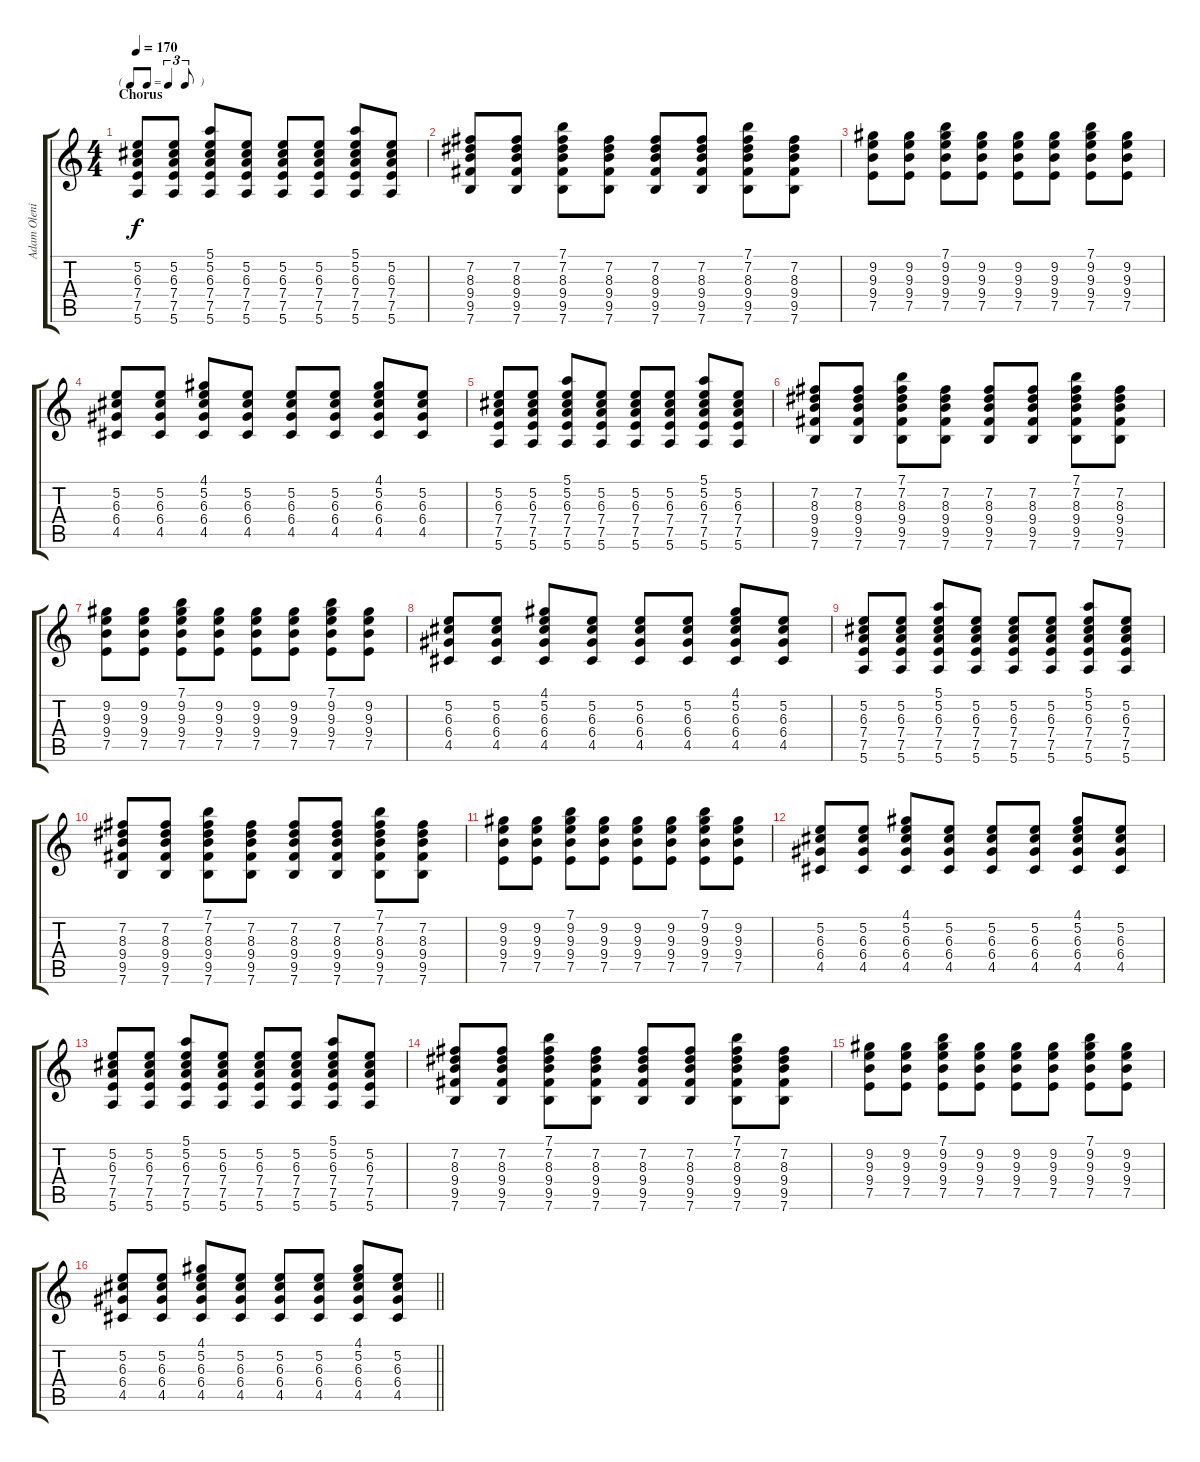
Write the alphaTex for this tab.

\track ("Adam Olenius - Rhythm Guitar" "Adam Oleni") {instrument electricguitarclean}
\staff {score tabs}
\tuning (E4 B3 G3 D3 A2 E2) {hide}
\ts (4 4)
\tf triplet8th
\section ("" "Chorus")
\tempo 170
\clef g2
\ks c
(5.2 6.3 7.4 7.5 5.6).8{dy f} (5.2 6.3 7.4 7.5 5.6).8 (5.1 5.2 6.3 7.4 7.5 5.6).8 (5.2 6.3 7.4 7.5 5.6).8 (5.2 6.3 7.4 7.5 5.6).8 (5.2 6.3 7.4 7.5 5.6).8 (5.1 5.2 6.3 7.4 7.5 5.6).8 (5.2 6.3 7.4 7.5 5.6).8 |
(7.2 8.3 9.4 9.5 7.6).8 (7.2 8.3 9.4 9.5 7.6).8 (7.1 7.2 8.3 9.4 9.5 7.6).8 (7.2 8.3 9.4 9.5 7.6).8 (7.2 8.3 9.4 9.5 7.6).8 (7.2 8.3 9.4 9.5 7.6).8 (7.1 7.2 8.3 9.4 9.5 7.6).8 (7.2 8.3 9.4 9.5 7.6).8 |
(9.2 9.3 9.4 7.5).8 (9.2 9.3 9.4 7.5).8 (7.1 9.2 9.3 9.4 7.5).8 (9.2 9.3 9.4 7.5).8 (9.2 9.3 9.4 7.5).8 (9.2 9.3 9.4 7.5).8 (7.1 9.2 9.3 9.4 7.5).8 (9.2 9.3 9.4 7.5).8 |
(5.2 6.3 6.4 4.5).8 (5.2 6.3 6.4 4.5).8 (4.1 5.2 6.3 6.4 4.5).8 (5.2 6.3 6.4 4.5).8 (5.2 6.3 6.4 4.5).8 (5.2 6.3 6.4 4.5).8 (4.1 5.2 6.3 6.4 4.5).8 (5.2 6.3 6.4 4.5).8 |
(5.2 6.3 7.4 7.5 5.6).8 (5.2 6.3 7.4 7.5 5.6).8 (5.1 5.2 6.3 7.4 7.5 5.6).8 (5.2 6.3 7.4 7.5 5.6).8 (5.2 6.3 7.4 7.5 5.6).8 (5.2 6.3 7.4 7.5 5.6).8 (5.1 5.2 6.3 7.4 7.5 5.6).8 (5.2 6.3 7.4 7.5 5.6).8 |
(7.2 8.3 9.4 9.5 7.6).8 (7.2 8.3 9.4 9.5 7.6).8 (7.1 7.2 8.3 9.4 9.5 7.6).8 (7.2 8.3 9.4 9.5 7.6).8 (7.2 8.3 9.4 9.5 7.6).8 (7.2 8.3 9.4 9.5 7.6).8 (7.1 7.2 8.3 9.4 9.5 7.6).8 (7.2 8.3 9.4 9.5 7.6).8 |
(9.2 9.3 9.4 7.5).8 (9.2 9.3 9.4 7.5).8 (7.1 9.2 9.3 9.4 7.5).8 (9.2 9.3 9.4 7.5).8 (9.2 9.3 9.4 7.5).8 (9.2 9.3 9.4 7.5).8 (7.1 9.2 9.3 9.4 7.5).8 (9.2 9.3 9.4 7.5).8 |
(5.2 6.3 6.4 4.5).8 (5.2 6.3 6.4 4.5).8 (4.1 5.2 6.3 6.4 4.5).8 (5.2 6.3 6.4 4.5).8 (5.2 6.3 6.4 4.5).8 (5.2 6.3 6.4 4.5).8 (4.1 5.2 6.3 6.4 4.5).8 (5.2 6.3 6.4 4.5).8 |
(5.2 6.3 7.4 7.5 5.6).8 (5.2 6.3 7.4 7.5 5.6).8 (5.1 5.2 6.3 7.4 7.5 5.6).8 (5.2 6.3 7.4 7.5 5.6).8 (5.2 6.3 7.4 7.5 5.6).8 (5.2 6.3 7.4 7.5 5.6).8 (5.1 5.2 6.3 7.4 7.5 5.6).8 (5.2 6.3 7.4 7.5 5.6).8 |
(7.2 8.3 9.4 9.5 7.6).8 (7.2 8.3 9.4 9.5 7.6).8 (7.1 7.2 8.3 9.4 9.5 7.6).8 (7.2 8.3 9.4 9.5 7.6).8 (7.2 8.3 9.4 9.5 7.6).8 (7.2 8.3 9.4 9.5 7.6).8 (7.1 7.2 8.3 9.4 9.5 7.6).8 (7.2 8.3 9.4 9.5 7.6).8 |
(9.2 9.3 9.4 7.5).8 (9.2 9.3 9.4 7.5).8 (7.1 9.2 9.3 9.4 7.5).8 (9.2 9.3 9.4 7.5).8 (9.2 9.3 9.4 7.5).8 (9.2 9.3 9.4 7.5).8 (7.1 9.2 9.3 9.4 7.5).8 (9.2 9.3 9.4 7.5).8 |
(5.2 6.3 6.4 4.5).8 (5.2 6.3 6.4 4.5).8 (4.1 5.2 6.3 6.4 4.5).8 (5.2 6.3 6.4 4.5).8 (5.2 6.3 6.4 4.5).8 (5.2 6.3 6.4 4.5).8 (4.1 5.2 6.3 6.4 4.5).8 (5.2 6.3 6.4 4.5).8 |
(5.2 6.3 7.4 7.5 5.6).8 (5.2 6.3 7.4 7.5 5.6).8 (5.1 5.2 6.3 7.4 7.5 5.6).8 (5.2 6.3 7.4 7.5 5.6).8 (5.2 6.3 7.4 7.5 5.6).8 (5.2 6.3 7.4 7.5 5.6).8 (5.1 5.2 6.3 7.4 7.5 5.6).8 (5.2 6.3 7.4 7.5 5.6).8 |
(7.2 8.3 9.4 9.5 7.6).8 (7.2 8.3 9.4 9.5 7.6).8 (7.1 7.2 8.3 9.4 9.5 7.6).8 (7.2 8.3 9.4 9.5 7.6).8 (7.2 8.3 9.4 9.5 7.6).8 (7.2 8.3 9.4 9.5 7.6).8 (7.1 7.2 8.3 9.4 9.5 7.6).8 (7.2 8.3 9.4 9.5 7.6).8 |
(9.2 9.3 9.4 7.5).8 (9.2 9.3 9.4 7.5).8 (7.1 9.2 9.3 9.4 7.5).8 (9.2 9.3 9.4 7.5).8 (9.2 9.3 9.4 7.5).8 (9.2 9.3 9.4 7.5).8 (7.1 9.2 9.3 9.4 7.5).8 (9.2 9.3 9.4 7.5).8 |
\barLineRight lightlight
(5.2 6.3 6.4 4.5).8 (5.2 6.3 6.4 4.5).8 (4.1 5.2 6.3 6.4 4.5).8 (5.2 6.3 6.4 4.5).8 (5.2 6.3 6.4 4.5).8 (5.2 6.3 6.4 4.5).8 (4.1 5.2 6.3 6.4 4.5).8 (5.2 6.3 6.4 4.5).8
